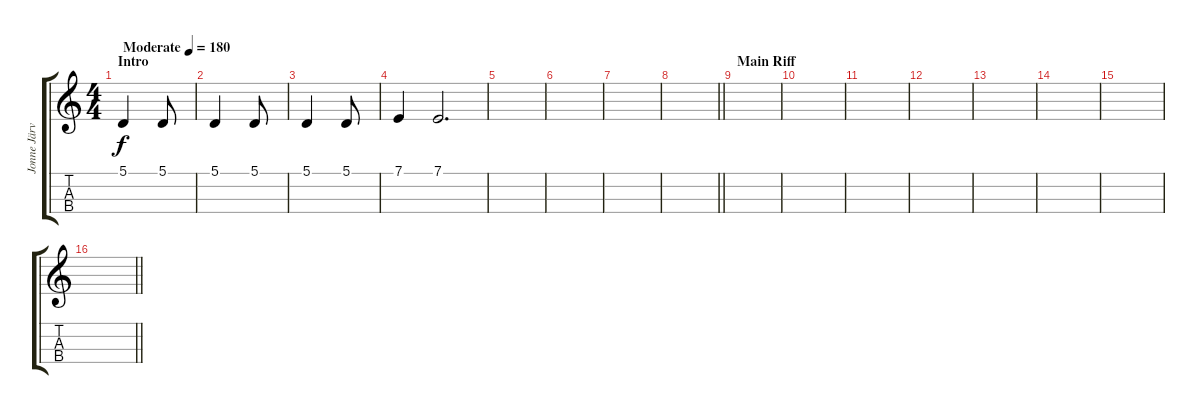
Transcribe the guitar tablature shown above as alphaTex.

\track ("Jonne Järvelä" "Jonne Järv") {instrument lead6voice}
\staff {score tabs}
\tuning (A3 D3 G2 C2) {hide}
\ts (4 4)
\section ("" "Intro")
\tempo (180 "Moderate")
\clef g2
\ks c
5.1.4{dy f instrument lead6voice} 5.1.8 |
5.1.4 5.1.8 |
5.1.4 5.1.8 |
7.1.4 7.1.2{d} |
|
|
|
\barLineRight lightlight
|
\section ("" "Main Riff")
|
|
|
|
|
|
|
\barLineRight lightlight
